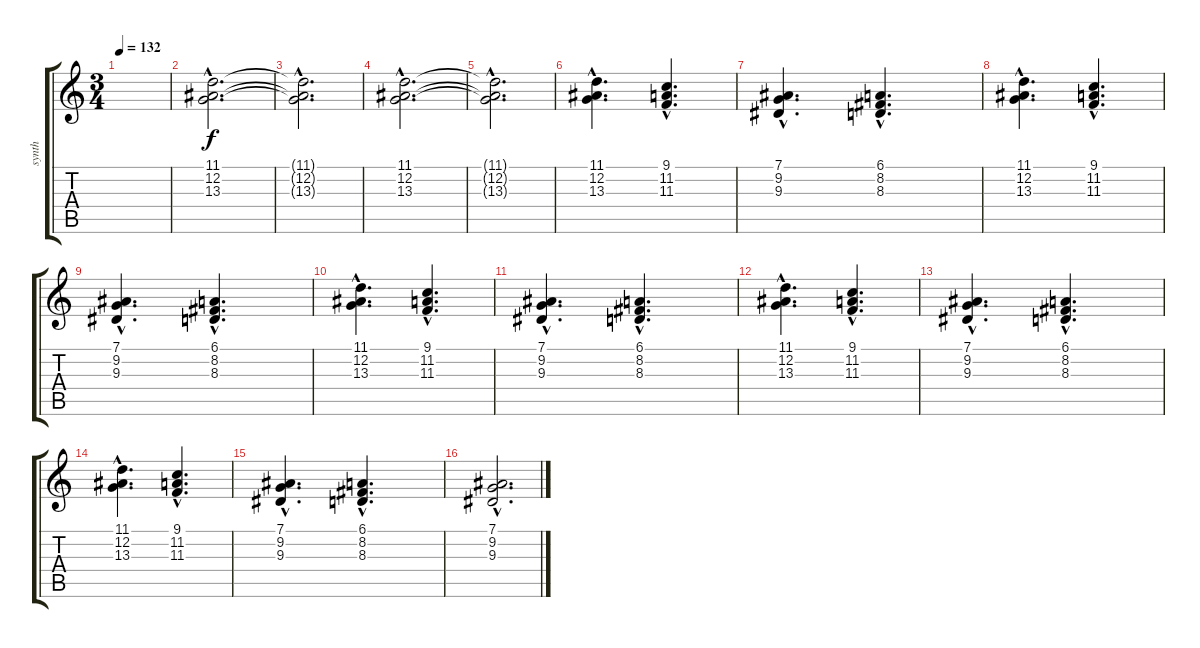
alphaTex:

\track ("synth" "synth") {instrument stringensemble1}
\staff {score tabs}
\tuning (Eb4 Bb3 Gb3 Db3 Ab2 Eb2) {hide}
\ts (3 4)
\tempo 132
\clef g2
\ks c
|
(11.1{hac} 12.2{hac} 13.3{hac}).2{d} |
(11.1{hac t} 12.2{hac t} 13.3{hac t}).2{d} |
(11.1{hac} 12.2{hac} 13.3{hac}).2{d} |
(11.1{hac t} 12.2{hac t} 13.3{hac t}).2{d} |
(11.1{hac} 12.2{hac} 13.3{hac}).4{d} (9.1{hac} 11.2{hac} 11.3{hac}).4{d} |
(7.1{hac} 9.2{hac} 9.3{hac}).4{d} (6.1{hac} 8.2{hac} 8.3{hac}).4{d} |
(11.1{hac} 12.2{hac} 13.3{hac}).4{d} (9.1{hac} 11.2{hac} 11.3{hac}).4{d} |
(7.1{hac} 9.2{hac} 9.3{hac}).4{d} (6.1{hac} 8.2{hac} 8.3{hac}).4{d} |
(11.1{hac} 12.2{hac} 13.3{hac}).4{d} (9.1{hac} 11.2{hac} 11.3{hac}).4{d} |
(7.1{hac} 9.2{hac} 9.3{hac}).4{d} (6.1{hac} 8.2{hac} 8.3{hac}).4{d} |
(11.1{hac} 12.2{hac} 13.3{hac}).4{d} (9.1{hac} 11.2{hac} 11.3{hac}).4{d} |
(7.1{hac} 9.2{hac} 9.3{hac}).4{d} (6.1{hac} 8.2{hac} 8.3{hac}).4{d} |
(11.1{hac} 12.2{hac} 13.3{hac}).4{d} (9.1{hac} 11.2{hac} 11.3{hac}).4{d} |
(7.1{hac} 9.2{hac} 9.3{hac}).4{d} (6.1{hac} 8.2{hac} 8.3{hac}).4{d} |
(7.1{hac} 9.2{hac} 9.3{hac}).2{d}
